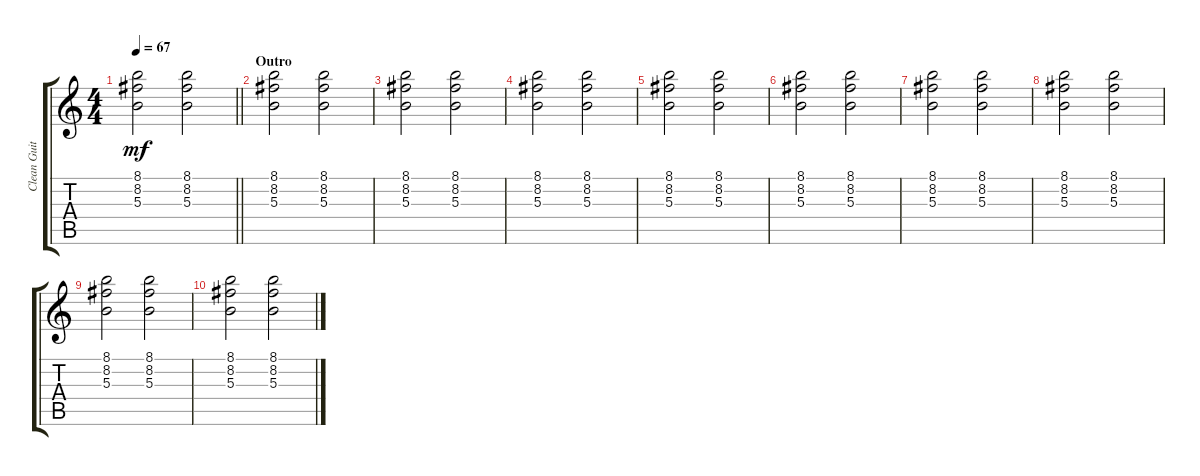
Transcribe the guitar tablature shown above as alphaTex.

\track ("Clean Guitar" "Clean Guit") {instrument electricguitarclean}
\staff {score tabs}
\tuning (Eb4 Bb3 Gb3 Db3 Ab2 Eb2) {hide}
\ts (4 4)
\tempo 67
\clef g2
\barLineRight lightlight
\ks c
(8.1 8.2 5.3).2{dy mf} (8.1 8.2 5.3).2 |
\section ("" "Outro")
(8.1 8.2 5.3).2 (8.1 8.2 5.3).2 |
(8.1 8.2 5.3).2 (8.1 8.2 5.3).2 |
(8.1 8.2 5.3).2 (8.1 8.2 5.3).2 |
(8.1 8.2 5.3).2 (8.1 8.2 5.3).2 |
(8.1 8.2 5.3).2 (8.1 8.2 5.3).2 |
(8.1 8.2 5.3).2 (8.1 8.2 5.3).2 |
(8.1 8.2 5.3).2{volume 0} (8.1 8.2 5.3).2 |
(8.1 8.2 5.3).2 (8.1 8.2 5.3).2 |
(8.1 8.2 5.3).2 (8.1 8.2 5.3).2
